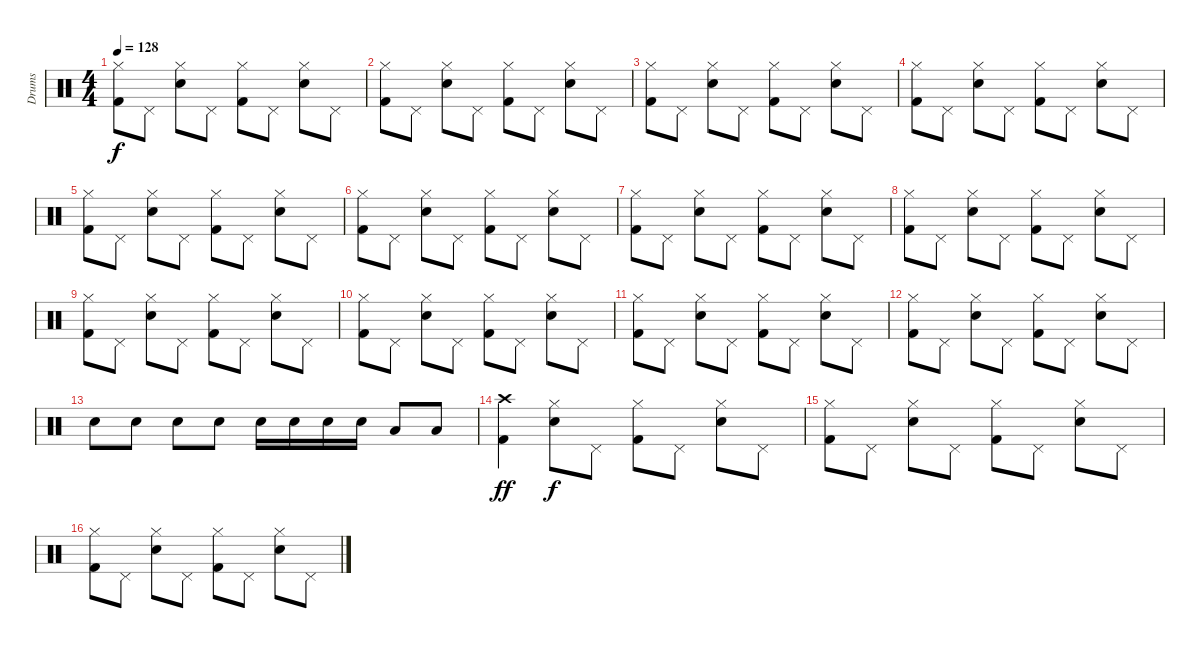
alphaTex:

\track ("Drums" "Drums") {instrument percussion}
\staff {score}
\articulation defaults
\ts (4 4)
\tempo 128
\clef neutral
\ks c
("Hi-Hat (closed)" "Kick (hit) 2").8{dy f} "Pedal Hi-Hat (hit)".8 ("Hi-Hat (closed)" "Electric Snare (hit)").8 "Pedal Hi-Hat (hit)".8 ("Hi-Hat (closed)" "Kick (hit) 2").8 "Pedal Hi-Hat (hit)".8 ("Hi-Hat (closed)" "Electric Snare (hit)").8 "Pedal Hi-Hat (hit)".8 |
("Hi-Hat (closed)" "Kick (hit) 2").8 "Pedal Hi-Hat (hit)".8 ("Hi-Hat (closed)" "Electric Snare (hit)").8 "Pedal Hi-Hat (hit)".8 ("Hi-Hat (closed)" "Kick (hit) 2").8 "Pedal Hi-Hat (hit)".8 ("Hi-Hat (closed)" "Electric Snare (hit)").8 "Pedal Hi-Hat (hit)".8 |
("Hi-Hat (closed)" "Kick (hit) 2").8 "Pedal Hi-Hat (hit)".8 ("Hi-Hat (closed)" "Electric Snare (hit)").8 "Pedal Hi-Hat (hit)".8 ("Hi-Hat (closed)" "Kick (hit) 2").8 "Pedal Hi-Hat (hit)".8 ("Hi-Hat (closed)" "Electric Snare (hit)").8 "Pedal Hi-Hat (hit)".8 |
("Hi-Hat (closed)" "Kick (hit) 2").8 "Pedal Hi-Hat (hit)".8 ("Hi-Hat (closed)" "Electric Snare (hit)").8 "Pedal Hi-Hat (hit)".8 ("Hi-Hat (closed)" "Kick (hit) 2").8 "Pedal Hi-Hat (hit)".8 ("Hi-Hat (closed)" "Electric Snare (hit)").8 "Pedal Hi-Hat (hit)".8 |
("Hi-Hat (closed)" "Kick (hit) 2").8 "Pedal Hi-Hat (hit)".8 ("Hi-Hat (closed)" "Electric Snare (hit)").8 "Pedal Hi-Hat (hit)".8 ("Hi-Hat (closed)" "Kick (hit) 2").8 "Pedal Hi-Hat (hit)".8 ("Hi-Hat (closed)" "Electric Snare (hit)").8 "Pedal Hi-Hat (hit)".8 |
("Hi-Hat (closed)" "Kick (hit) 2").8 "Pedal Hi-Hat (hit)".8 ("Hi-Hat (closed)" "Electric Snare (hit)").8 "Pedal Hi-Hat (hit)".8 ("Hi-Hat (closed)" "Kick (hit) 2").8 "Pedal Hi-Hat (hit)".8 ("Hi-Hat (closed)" "Electric Snare (hit)").8 "Pedal Hi-Hat (hit)".8 |
("Hi-Hat (closed)" "Kick (hit) 2").8 "Pedal Hi-Hat (hit)".8 ("Hi-Hat (closed)" "Electric Snare (hit)").8 "Pedal Hi-Hat (hit)".8 ("Hi-Hat (closed)" "Kick (hit) 2").8 "Pedal Hi-Hat (hit)".8 ("Hi-Hat (closed)" "Electric Snare (hit)").8 "Pedal Hi-Hat (hit)".8 |
("Hi-Hat (closed)" "Kick (hit) 2").8 "Pedal Hi-Hat (hit)".8 ("Hi-Hat (closed)" "Electric Snare (hit)").8 "Pedal Hi-Hat (hit)".8 ("Hi-Hat (closed)" "Kick (hit) 2").8 "Pedal Hi-Hat (hit)".8 ("Hi-Hat (closed)" "Electric Snare (hit)").8 "Pedal Hi-Hat (hit)".8 |
("Hi-Hat (closed)" "Kick (hit) 2").8 "Pedal Hi-Hat (hit)".8 ("Hi-Hat (closed)" "Electric Snare (hit)").8 "Pedal Hi-Hat (hit)".8 ("Hi-Hat (closed)" "Kick (hit) 2").8 "Pedal Hi-Hat (hit)".8 ("Hi-Hat (closed)" "Electric Snare (hit)").8 "Pedal Hi-Hat (hit)".8 |
("Hi-Hat (closed)" "Kick (hit) 2").8 "Pedal Hi-Hat (hit)".8 ("Hi-Hat (closed)" "Electric Snare (hit)").8 "Pedal Hi-Hat (hit)".8 ("Hi-Hat (closed)" "Kick (hit) 2").8 "Pedal Hi-Hat (hit)".8 ("Hi-Hat (closed)" "Electric Snare (hit)").8 "Pedal Hi-Hat (hit)".8 |
("Hi-Hat (closed)" "Kick (hit) 2").8 "Pedal Hi-Hat (hit)".8 ("Hi-Hat (closed)" "Electric Snare (hit)").8 "Pedal Hi-Hat (hit)".8 ("Hi-Hat (closed)" "Kick (hit) 2").8 "Pedal Hi-Hat (hit)".8 ("Hi-Hat (closed)" "Electric Snare (hit)").8 "Pedal Hi-Hat (hit)".8 |
("Hi-Hat (closed)" "Kick (hit) 2").8 "Pedal Hi-Hat (hit)".8 ("Hi-Hat (closed)" "Electric Snare (hit)").8 "Pedal Hi-Hat (hit)".8 ("Hi-Hat (closed)" "Kick (hit) 2").8 "Pedal Hi-Hat (hit)".8 ("Hi-Hat (closed)" "Electric Snare (hit)").8 "Pedal Hi-Hat (hit)".8 |
"Snare (hit) 2".8 "Snare (hit) 2".8 "Snare (hit) 2".8 "Snare (hit) 2".8 "Snare (hit) 2".16 "Snare (hit) 2".16 "Snare (hit) 2".16 "Snare (hit) 2".16 "Low Tom (hit)".8 "Low Tom (hit)".8 |
("Crash high (hit)" "Kick (hit) 2").4{dy ff} ("Hi-Hat (closed)" "Electric Snare (hit)").8{dy f} "Pedal Hi-Hat (hit)".8 ("Hi-Hat (closed)" "Kick (hit) 2").8 "Pedal Hi-Hat (hit)".8 ("Hi-Hat (closed)" "Electric Snare (hit)").8 "Pedal Hi-Hat (hit)".8 |
("Hi-Hat (closed)" "Kick (hit) 2").8 "Pedal Hi-Hat (hit)".8 ("Hi-Hat (closed)" "Electric Snare (hit)").8 "Pedal Hi-Hat (hit)".8 ("Hi-Hat (closed)" "Kick (hit) 2").8 "Pedal Hi-Hat (hit)".8 ("Hi-Hat (closed)" "Electric Snare (hit)").8 "Pedal Hi-Hat (hit)".8 |
("Hi-Hat (closed)" "Kick (hit) 2").8 "Pedal Hi-Hat (hit)".8 ("Hi-Hat (closed)" "Electric Snare (hit)").8 "Pedal Hi-Hat (hit)".8 ("Hi-Hat (closed)" "Kick (hit) 2").8 "Pedal Hi-Hat (hit)".8 ("Hi-Hat (closed)" "Electric Snare (hit)").8 "Pedal Hi-Hat (hit)".8
